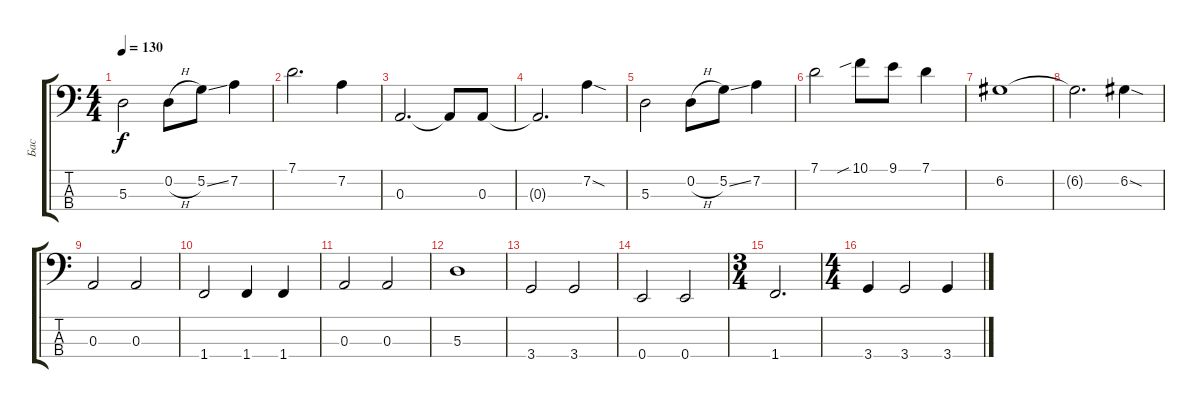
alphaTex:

\track ("Бас" "Бас") {instrument electricbassfinger}
\staff {score tabs}
\tuning (G2 D2 A1 E1) {hide}
\ts (4 4)
\tempo 130
\clef f4
\ks c
5.3.2{dy f} 0.2{h}.8 5.2{ss}.8 7.2.4 |
7.1.2{d} 7.2.4 |
0.3.2{d} 0.3{t}.8 0.3.8 |
0.3{t}.2{d} 7.2{sod}.4 |
5.3.2 0.2{h}.8 5.2{ss}.8 7.2.4 |
7.1.2 10.1{sib}.8 9.1.8 7.1.4 |
6.2.1 |
6.2{t}.2{d} 6.2{sod}.4 |
0.3.2 0.3.2 |
1.4.2 1.4.4 1.4.4 |
0.3.2 0.3.2 |
5.3.1 |
3.4.2 3.4.2 |
0.4.2 0.4.2 |
\ts (3 4)
1.4.2{d} |
\ts (4 4)
3.4.4 3.4.2 3.4.4
